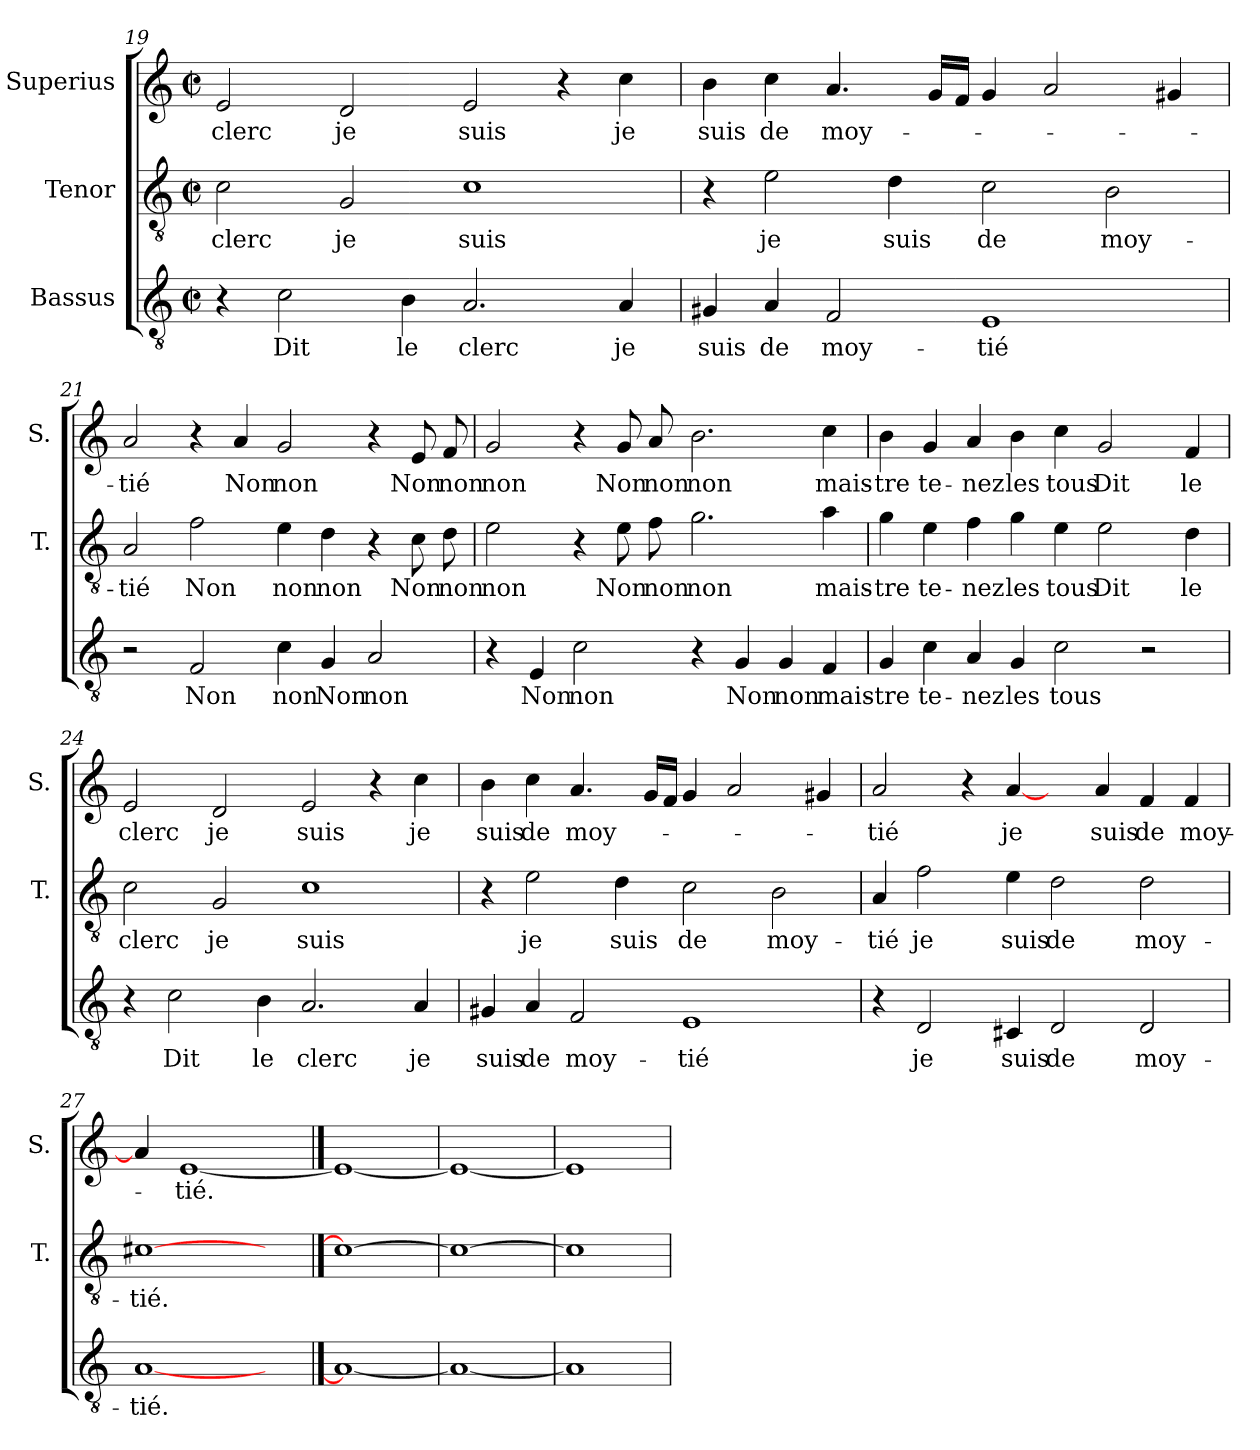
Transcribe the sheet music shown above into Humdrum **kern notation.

**kern	**text	**kern	**text	**kern	**text
*part3	*part3	*part2	*part2	*part1	*part1
*staff3	*staff3	*staff2	*staff2	*staff1	*staff1
*I"Bassus	*	*I"Tenor	*	*I"Superius	*
*	*	*I'T.	*	*I'S.	*
*clefGv2	*	*clefGv2	*	*clefG2	*
*k[]	*	*k[]	*	*k[]	*
*C:	*	*C:	*	*C:	*
*M2/2	*	*M2/2	*	*M2/2	*
*met(c|)	*	*met(c|)	*	*met(c|)	*
=19	=19	=19	=19	=19	=19
4r	.	2c\	clerc	2e/	clerc
2c\	Dit	.	.	.	.
.	.	2G/	je	2d/	je
4B\	le	.	.	.	.
2.A/	clerc	1c\	suis	2e/	suis
.	.	.	.	4r	.
4A/	je	.	.	4cc\	je
!!LO:LB:g=z
=20	=20	=20	=20	=20	=20
4G#X/	suis	4r	.	4b\	suis
4A/	de	2e\	je	4cc\	de
2F/	moy-	.	.	4.a/	moy-
.	.	4d\	suis	.	.
.	.	.	.	16g/LL	.
.	.	.	.	16f/JJ	.
1E/	-tié	2c\	de	4g/	.
.	.	.	.	2a/	.
.	.	2B\	moy-	.	.
.	.	.	.	4g#X/	.
=21	=21	=21	=21	=21	=21
2r	.	2A/	-tié	2a/	-tié
2F/	Non	2f\	Non	4r	.
.	.	.	.	4a/	Non
4c\	non	4e\	non	2g/	non
4G/	Non	4d\	non	.	.
2A/	non	4r	.	4r	.
.	.	8c\	Non	8e/	Non
.	.	8d\	non	8f/	non
=22	=22	=22	=22	=22	=22
4r	.	2e\	non	2g/	non
4E/	Non	.	.	.	.
2c\	non	4r	.	4r	.
.	.	8e\	Non	8g/	Non
.	.	8f\	non	8a/	non
4r	.	2.g\	non	2.b\	non
4G/	Non	.	.	.	.
4G/	non	.	.	.	.
4F/	mais-	4a\	mais-	4cc\	mais-
=23	=23	=23	=23	=23	=23
4G/	-tre	4g\	-tre	4b\	-tre
4c\	te-	4e\	te-	4g/	te-
4A/	-nez	4f\	-nez	4a/	-nez
4G/	les	4g\	les	4b\	les
2c\	tous	4e\	tous	4cc\	tous
.	.	2e\	Dit	2g/	Dit
2r	.	.	.	.	.
.	.	4d\	le	4f/	le
!!LO:LB:g=z
=24	=24	=24	=24	=24	=24
4r	.	2c\	clerc	2e/	clerc
2c\	Dit	.	.	.	.
.	.	2G/	je	2d/	je
4B\	le	.	.	.	.
2.A/	clerc	1c\	suis	2e/	suis
.	.	.	.	4r	.
4A/	je	.	.	4cc\	je
=25	=25	=25	=25	=25	=25
4G#X/	suis	4r	.	4b\	suis
4A/	de	2e\	je	4cc\	de
2F/	moy-	.	.	4.a/	moy-
.	.	4d\	suis	.	.
.	.	.	.	16g/LL	.
.	.	.	.	16f/JJ	.
1E/	-tié	2c\	de	4g/	.
.	.	.	.	2a/	.
.	.	2B\	moy-	.	.
.	.	.	.	4g#X/	.
=26	=26	=26	=26	=26	=26
4r	.	4A/	-tié	2a/	-tié
2D/	je	2f\	je	.	.
.	.	.	.	4r	.
4C#X/	suis	4e\	suis	[4a/	je
2D/	de	2d\	de	4ryy	.
.	.	.	.	4a/	suis
2D/	moy-	2d\	moy-	4f/	de
.	.	.	.	4f/	moy-
=27	=27	=27	=27	=27	=27
[1A/	-tié.	[1c#X\	-tié.	4a/]	.
.	.	.	.	[1e/	-tié.
4ryy	.	4ryy	.	.	.
==28	==28	==28	==28	==28	==28
1A/_	.	1c#\_	.	1e/_	.
=29	=29	=29	=29	=29	=29
1A/_	.	1c#\_	.	1e/_	.
=30	=30	=30	=30	=30	=30
1A/]	.	1c#\]	.	1e/]	.
=	=	=	=	=	=
*-	*-	*-	*-	*-	*-
